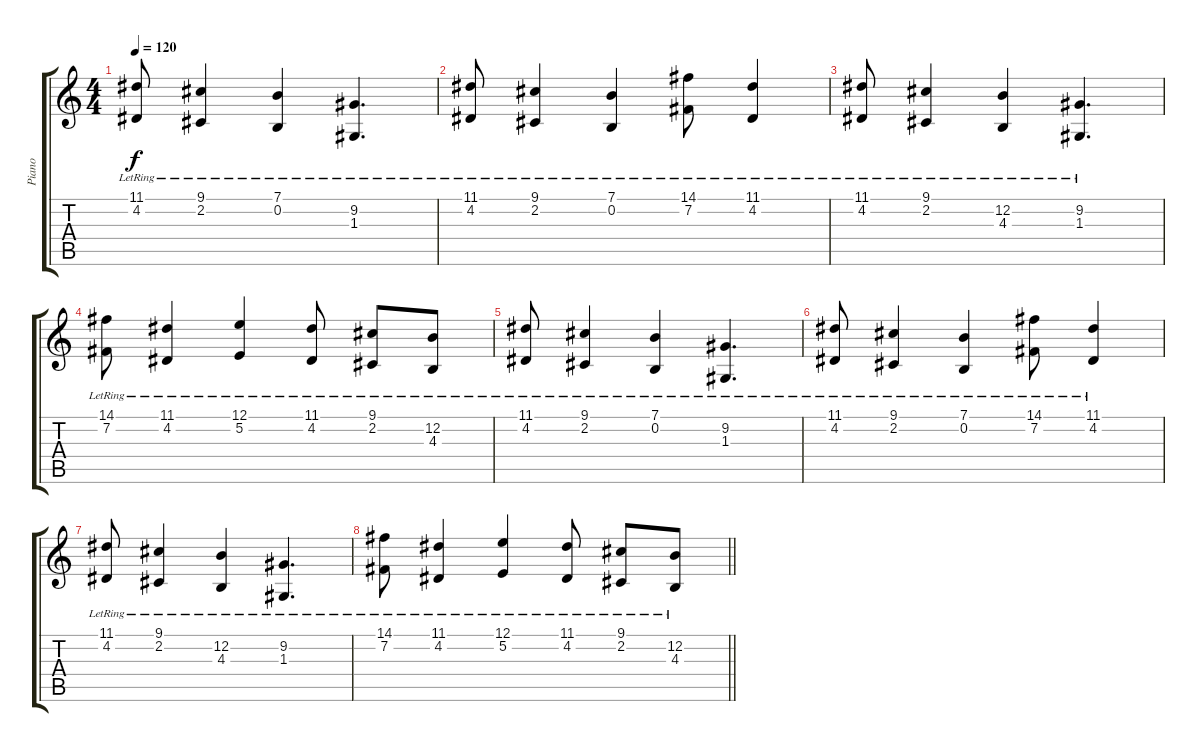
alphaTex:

\track ("Piano" "Piano") {instrument electricgrandpiano}
\staff {score tabs}
\tuning (E4 B3 G3 D3 A2 E2) {hide}
\ts (4 4)
\tempo 120
\clef g2
\ks c
(11.1{lr} 4.2{lr}).8{dy f} (9.1{lr} 2.2{lr}).4 (7.1{lr} 0.2{lr}).4 (9.2{lr} 1.3{lr}).4{d} |
(11.1{lr} 4.2{lr}).8 (9.1{lr} 2.2{lr}).4 (7.1{lr} 0.2{lr}).4 (14.1{lr} 7.2{lr}).8 (11.1{lr} 4.2{lr}).4 |
(11.1{lr} 4.2{lr}).8 (9.1{lr} 2.2{lr}).4 (12.2{lr} 4.3{lr}).4 (9.2{lr} 1.3{lr}).4{d} |
(14.1{lr} 7.2{lr}).8 (11.1{lr} 4.2{lr}).4 (12.1{lr} 5.2{lr}).4 (11.1{lr} 4.2{lr}).8 (9.1{lr} 2.2{lr}).8 (12.2{lr} 4.3{lr}).8 |
(11.1{lr} 4.2{lr}).8 (9.1{lr} 2.2{lr}).4 (7.1{lr} 0.2{lr}).4 (9.2{lr} 1.3{lr}).4{d} |
(11.1{lr} 4.2{lr}).8 (9.1{lr} 2.2{lr}).4 (7.1{lr} 0.2{lr}).4 (14.1{lr} 7.2{lr}).8 (11.1{lr} 4.2{lr}).4 |
(11.1{lr} 4.2{lr}).8 (9.1{lr} 2.2{lr}).4 (12.2{lr} 4.3{lr}).4 (9.2{lr} 1.3{lr}).4{d} |
\barLineRight lightlight
(14.1{lr} 7.2{lr}).8 (11.1{lr} 4.2{lr}).4 (12.1{lr} 5.2{lr}).4 (11.1{lr} 4.2{lr}).8 (9.1{lr} 2.2{lr}).8 (12.2{lr} 4.3{lr}).8
